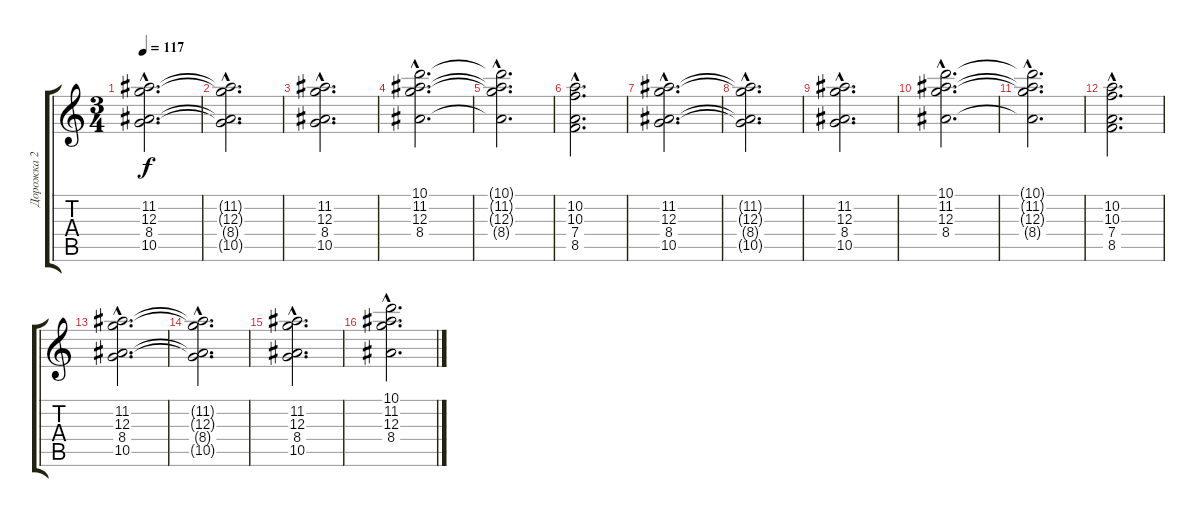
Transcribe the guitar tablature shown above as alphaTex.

\track ("Дорожка 2" "Дорожка 2") {instrument electricguitarjazz}
\staff {score tabs}
\tuning (E4 B3 G3 D3 A2 D2) {hide}
\ts (3 4)
\tempo 117
\clef g2
\ks c
(11.2{hac} 12.3{hac} 8.4{hac} 10.5{hac}).2{d dy f} |
(11.2{hac t} 12.3{hac t} 8.4{hac t} 10.5{hac t}).2{d} |
(11.2{hac} 12.3{hac} 8.4{hac} 10.5{hac}).2{d} |
(10.1{hac} 11.2{hac} 12.3{hac} 8.4{hac}).2{d} |
(10.1{hac t} 11.2{hac t} 12.3{hac t} 8.4{hac t}).2{d} |
(10.2{hac} 10.3{hac} 7.4{hac} 8.5{hac}).2{d} |
(11.2{hac} 12.3{hac} 8.4{hac} 10.5{hac}).2{d} |
(11.2{hac t} 12.3{hac t} 8.4{hac t} 10.5{hac t}).2{d} |
(11.2{hac} 12.3{hac} 8.4{hac} 10.5{hac}).2{d} |
(10.1{hac} 11.2{hac} 12.3{hac} 8.4{hac}).2{d} |
(10.1{hac t} 11.2{hac t} 12.3{hac t} 8.4{hac t}).2{d} |
(10.2{hac} 10.3{hac} 7.4{hac} 8.5{hac}).2{d} |
(11.2{hac} 12.3{hac} 8.4{hac} 10.5{hac}).2{d} |
(11.2{hac t} 12.3{hac t} 8.4{hac t} 10.5{hac t}).2{d} |
(11.2{hac} 12.3{hac} 8.4{hac} 10.5{hac}).2{d} |
(10.1{hac} 11.2{hac} 12.3{hac} 8.4{hac}).2{d}
